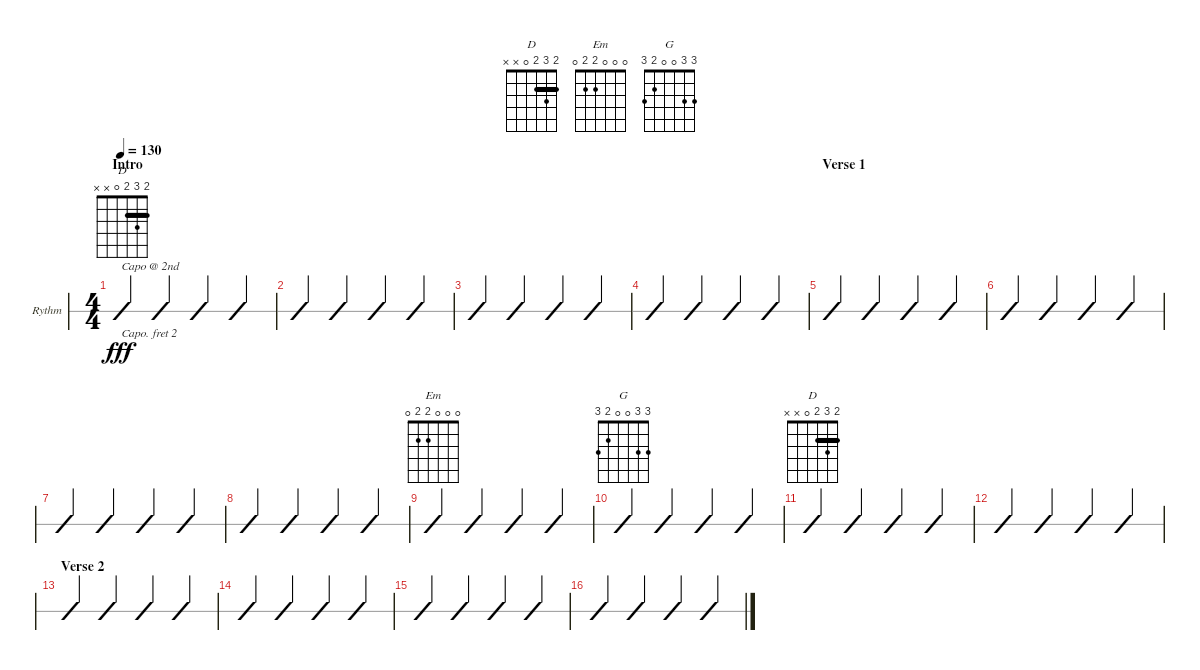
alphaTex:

\defaultSystemsLayout 4
\bracketExtendMode groupsimilarinstruments
\firstSystemTrackNameOrientation horizontal
\otherSystemsTrackNameOrientation horizontal
\chordDiagramsInScore
\track ("Rythm Guitar" "Rythm") {instrument electricguitarclean}
\staff {slash}
\capo 2
\tuning (E4 B3 G3 D3 A2 E2)
\chord ("D" 2 3 2 0 x x) {barre 2}
\chord ("Em" 0 0 0 2 2 0)
\chord ("G" 3 3 0 0 2 3)
\ts (4 4)
\section ("" "Intro")
\tempo 130
\clef g2
\scale
0.319471
\ks e
(2.1{lr} 3.2{lr} 2.3{lr} 0.4).4{ch "D" txt "Capo @ 2nd" dy fff instrument electricguitarclean} (2.1{lr} 3.2{lr} 2.3{lr} 0.4).4 (2.1{lr} 3.2{lr} 2.3{lr} 0.4).4 (2.1{lr} 3.2{lr} 2.3{lr} 0.4).4 |
\scale
0.226843 (2.1{lr} 3.2{lr} 2.3{lr} 0.4).4 (2.1{lr} 3.2{lr} 2.3{lr} 0.4).4 (2.1{lr} 3.2{lr} 2.3{lr} 0.4).4 (2.1{lr} 3.2{lr} 2.3{lr} 0.4).4 |
\scale
0.226843 (2.1{lr} 3.2{lr} 2.3{lr} 0.4).4 (2.1{lr} 3.2{lr} 2.3{lr} 0.4).4 (2.1{lr} 3.2{lr} 2.3{lr} 0.4).4 (2.1{lr} 3.2{lr} 2.3{lr} 0.4).4 |
\scale
0.226843 (2.1{lr} 3.2{lr} 2.3{lr} 0.4).4 (2.1{lr} 3.2{lr} 2.3{lr} 0.4).4 (2.1{lr} 3.2{lr} 2.3{lr} 0.4).4 (2.1{lr} 3.2{lr} 2.3{lr} 0.4).4 |
\section ("" "Verse 1")
\scale
0.25 (2.1{lr} 3.2{lr} 2.3{lr} 0.4).4 (2.1{lr} 3.2{lr} 2.3{lr} 0.4).4 (2.1{lr} 3.2{lr} 2.3{lr} 0.4).4 (2.1{lr} 3.2{lr} 2.3{lr} 0.4).4 |
\scale
0.25 (2.1{lr} 3.2{lr} 2.3{lr} 0.4).4 (2.1{lr} 3.2{lr} 2.3{lr} 0.4).4 (2.1{lr} 3.2{lr} 2.3{lr} 0.4).4 (2.1{lr} 3.2{lr} 2.3{lr} 0.4).4 |
\scale
0.25 (2.1{lr} 3.2{lr} 2.3{lr} 0.4).4 (2.1{lr} 3.2{lr} 2.3{lr} 0.4).4 (2.1{lr} 3.2{lr} 2.3{lr} 0.4).4 (2.1{lr} 3.2{lr} 2.3{lr} 0.4).4 |
\scale
0.25 (2.1{lr} 3.2{lr} 2.3{lr} 0.4).4 (2.1{lr} 3.2{lr} 2.3{lr} 0.4).4 (2.1{lr} 3.2{lr} 2.3{lr} 0.4).4 (2.1{lr} 3.2{lr} 2.3{lr} 0.4).4 |
\scale
0.25 (0.1{lr} 0.2{lr} 0.3{lr} 2.4 2.5 0.6).4{ch "Em"} (0.1{lr} 0.2{lr} 0.3{lr} 2.4 2.5 0.6).4 (0.1{lr} 0.2{lr} 0.3{lr} 2.4 2.5 0.6).4 (0.1{lr} 0.2{lr} 0.3{lr} 2.4 2.5 0.6).4 |
\scale
0.25 (3.1{lr} 3.2{lr} 0.3{lr} 0.4 2.5 3.6).4{ch "G"} (3.1{lr} 3.2{lr} 0.3{lr} 0.4 2.5 3.6).4 (3.1{lr} 3.2{lr} 0.3{lr} 0.4 2.5 3.6).4 (3.1{lr} 3.2{lr} 0.3{lr} 0.4 2.5 3.6).4 |
\scale
0.25 (2.1{lr} 3.2{lr} 2.3{lr} 0.4).4{ch "D"} (2.1{lr} 3.2{lr} 2.3{lr} 0.4).4 (2.1{lr} 3.2{lr} 2.3{lr} 0.4).4 (2.1{lr} 3.2{lr} 2.3{lr} 0.4).4 |
\scale
0.25 (2.1{lr} 3.2{lr} 2.3{lr} 0.4).4 (2.1{lr} 3.2{lr} 2.3{lr} 0.4).4 (2.1{lr} 3.2{lr} 2.3{lr} 0.4).4 (2.1{lr} 3.2{lr} 2.3{lr} 0.4).4 |
\section ("" "Verse 2")
\scale
0.25 (2.1{lr} 3.2{lr} 2.3{lr} 0.4).4 (2.1{lr} 3.2{lr} 2.3{lr} 0.4).4 (2.1{lr} 3.2{lr} 2.3{lr} 0.4).4 (2.1{lr} 3.2{lr} 2.3{lr} 0.4).4 |
\scale
0.25 (2.1{lr} 3.2{lr} 2.3{lr} 0.4).4 (2.1{lr} 3.2{lr} 2.3{lr} 0.4).4 (2.1{lr} 3.2{lr} 2.3{lr} 0.4).4 (2.1{lr} 3.2{lr} 2.3{lr} 0.4).4 |
\scale
0.25 (2.1{lr} 3.2{lr} 2.3{lr} 0.4).4 (2.1{lr} 3.2{lr} 2.3{lr} 0.4).4 (2.1{lr} 3.2{lr} 2.3{lr} 0.4).4 (2.1{lr} 3.2{lr} 2.3{lr} 0.4).4 |
\scale
0.25 (2.1{lr} 3.2{lr} 2.3{lr} 0.4).4 (2.1{lr} 3.2{lr} 2.3{lr} 0.4).4 (2.1{lr} 3.2{lr} 2.3{lr} 0.4).4 (2.1{lr} 3.2{lr} 2.3{lr} 0.4).4
